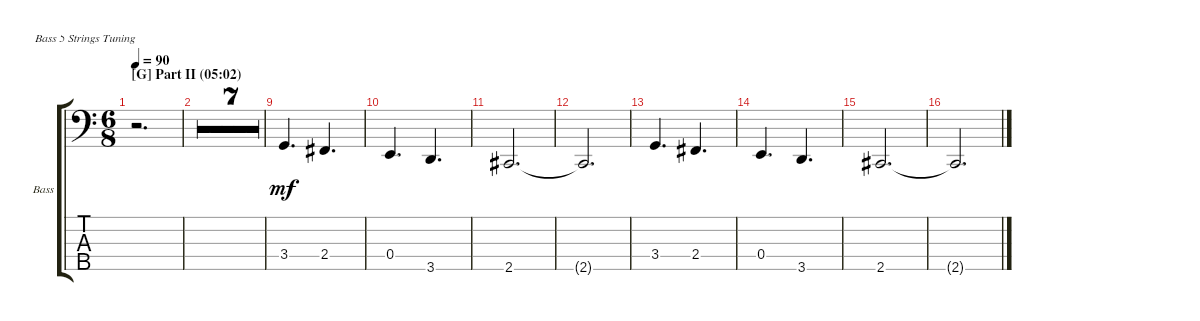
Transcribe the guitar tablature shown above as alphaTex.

\defaultSystemsLayout 4
\bracketExtendMode groupsimilarinstruments
\firstSystemTrackNameOrientation horizontal
\otherSystemsTrackNameOrientation horizontal
\track ("Electric Bass" "Bass") {multiBarRest instrument electricbassfinger}
\staff {score tabs}
\tuning (G2 D2 A1 E1 B0)
\ts (6 8)
\section ("G" "Part II (05:02)")
\tempo 90
\clef f4
\ks c
r.2{d dy mf} |
r.2{d} |
r.2{d} |
r.2{d} |
r.2{d} |
r.2{d} |
r.2{d} |
r.2{d} |
3.4.4{d} 2.4.4{d} |
0.4.4{d} 3.5.4{d} |
2.5.2{d} |
2.5{t}.2{d} |
3.4.4{d} 2.4.4{d} |
0.4.4{d} 3.5.4{d} |
2.5.2{d} |
2.5{t}.2{d}
